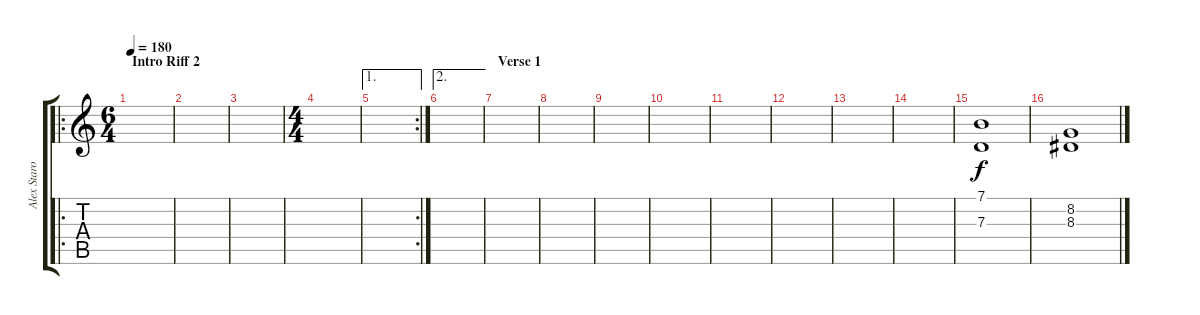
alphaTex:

\track ("Alex Staropoli" "Alex Staro") {instrument pad4choir}
\staff {score tabs}
\tuning (E4 B3 G3 D3 A2 E2) {hide}
\ro
\ts (6 4)
\section ("" "Intro Riff 2")
\tempo 180
\clef g2
\ks c
|
|
|
\ts (4 4)
|
\ae 1
\rc 2
|
\ae 2
|
\section ("" "Verse 1")
|
|
|
|
|
|
|
|
(7.1 7.3).1 |
(8.2 8.3).1
